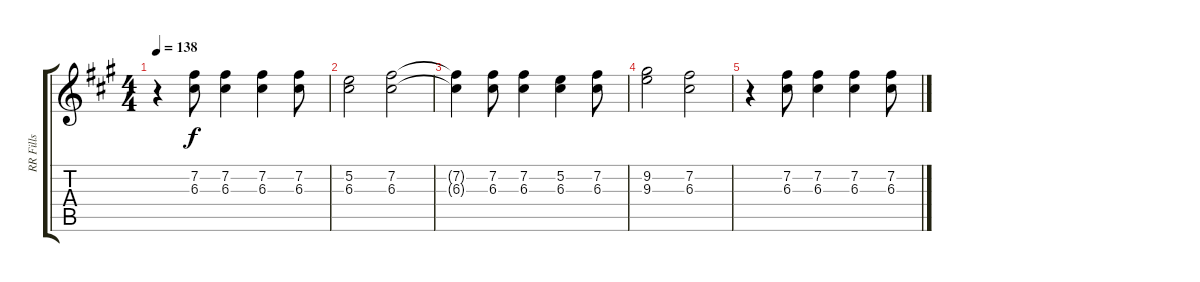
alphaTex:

\track ("RR Fills" "RR Fills") {instrument distortionguitar}
\staff {score tabs}
\tuning (E4 B3 G3 D3 A2 E2) {hide}
\ts (4 4)
\tempo 138
\clef g2
\ks a
r.4{dy f volume 1} (7.2 6.3).8 (7.2 6.3).4 (7.2 6.3).4 (7.2 6.3).8 |
(5.2 6.3).2 (7.2 6.3).2 |
(7.2{t} 6.3{t}).4 (7.2 6.3).8 (7.2 6.3).4 (5.2 6.3).4 (7.2 6.3).8 |
(9.2 9.3).2 (7.2 6.3).2 |
r.4{volume 0} (7.2 6.3).8 (7.2 6.3).4 (7.2 6.3).4 (7.2 6.3).8
